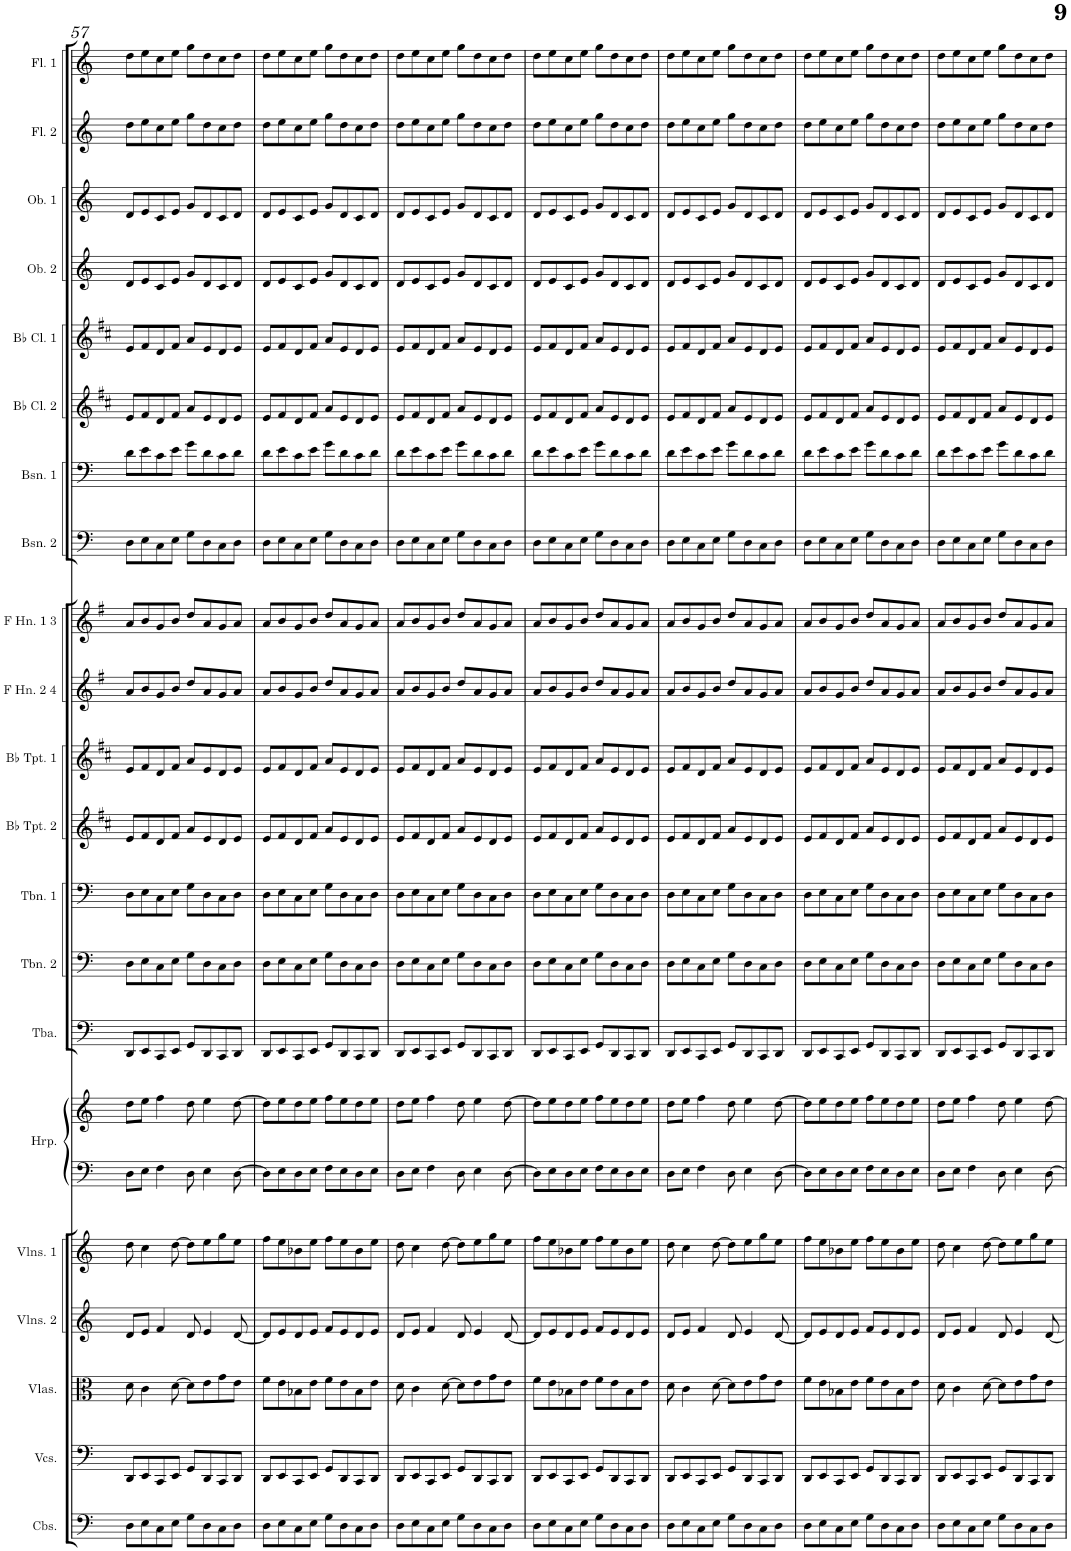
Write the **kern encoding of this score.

**kern	**kern	**kern	**kern	**kern	**kern	**kern	**kern	**kern	**kern	**kern	**kern	**kern	**kern	**kern	**kern	**kern	**kern	**kern	**kern	**kern	**kern
*part21	*part20	*part19	*part18	*part17	*part16	*part16	*part15	*part14	*part13	*part12	*part11	*part10	*part9	*part8	*part7	*part6	*part5	*part4	*part3	*part2	*part1
*staff22	*staff21	*staff20	*staff19	*staff18	*staff17	*staff16	*staff15	*staff14	*staff13	*staff12	*staff11	*staff10	*staff9	*staff8	*staff7	*staff6	*staff5	*staff4	*staff3	*staff2	*staff1
*I"Contrabasses	*I"Violoncellos	*I"Violas	*I"Violins 2	*I"Violins 1	*I"Harp	*	*I"Tuba	*I"Trombone 2	*I"Trombone 1	*I"Bb Trumpet 2	*I"Bb Trumpet 1	*I"F Horn 2 &amp; 4	*I"F Horn 1 &amp; 3	*I"Bassoon 2	*I"Bassoon 1	*I"Bb Clarinet 2	*I"Bb Clarinet 1	*I"Oboe 2	*I"Oboe 1	*I"Flute 2	*I"Flute 1
*I'Cbs.	*I'Vcs.	*I'Vlas.	*I'Vlns. 2	*I'Vlns. 1	*I'Hrp.	*	*I'Tba.	*I'Tbn. 2	*I'Tbn. 1	*I'Bb Tpt. 2	*I'Bb Tpt. 1	*I'F Hn. 2 4	*I'F Hn. 1 3	*I'Bsn. 2	*I'Bsn. 1	*I'Bb Cl. 2	*I'Bb Cl. 1	*I'Ob. 2	*I'Ob. 1	*I'Fl. 2	*I'Fl. 1
!!LO:PB:g=z
*clefF4	*clefF4	*clefC3	*clefG2	*clefG2	*clefF4	*clefG2	*clefF4	*clefF4	*clefF4	*clefG2	*clefG2	*clefG2	*clefG2	*clefF4	*clefF4	*clefG2	*clefG2	*clefG2	*clefG2	*clefG2	*clefG2
*Trd7c12	*	*	*	*	*	*	*	*	*	*Trd1c2	*Trd1c2	*Trd4c7	*Trd4c7	*	*	*Trd1c2	*Trd1c2	*	*	*	*
*k[]	*k[]	*k[]	*k[]	*k[]	*k[]	*k[]	*k[]	*k[]	*k[]	*k[f#c#]	*k[f#c#]	*k[f#]	*k[f#]	*k[]	*k[]	*k[f#c#]	*k[f#c#]	*k[]	*k[]	*k[]	*k[]
*M4/4	*M4/4	*M4/4	*M4/4	*M4/4	*M4/4	*M4/4	*M4/4	*M4/4	*M4/4	*M4/4	*M4/4	*M4/4	*M4/4	*M4/4	*M4/4	*M4/4	*M4/4	*M4/4	*M4/4	*M4/4	*M4/4
=57	=57	=57	=57	=57	=57	=57	=57	=57	=57	=57	=57	=57	=57	=57	=57	=57	=57	=57	=57	=57	=57
8D\L	8DD/L	8d\	8d/L	8dd\	8D\L	8dd\L	8DD/L	8D\L	8D\L	8e/L	8e/L	8a/L	8a/L	8D\L	8d\L	8e/L	8e/L	8d/L	8d/L	8dd\L	8dd\L
8E\	8EE/	4c\	8e/J	4cc\	8E\J	8ee\J	8EE/	8E\	8E\	8f#/	8f#/	8b/	8b/	8E\	8e\	8f#/	8f#/	8e/	8e/	8ee\	8ee\
8C\	8CC/	.	4f/	.	4F\	4ff\	8CC/	8C\	8C\	8d/	8d/	8g/	8g/	8C\	8c\	8d/	8d/	8c/	8c/	8cc\	8cc\
8E\J	8EE/J	[8d\	.	[8dd\	.	.	8EE/J	8E\J	8E\J	8f#/J	8f#/J	8b/J	8b/J	8E\J	8e\J	8f#/J	8f#/J	8e/J	8e/J	8ee\J	8ee\J
8G\L	8GG/L	8d\L]	8d/	8dd\L]	8D\	8dd\	8GG/L	8G\L	8G\L	8a/L	8a/L	8dd/L	8dd/L	8G\L	8g\L	8a/L	8a/L	8g/L	8g/L	8gg\L	8gg\L
8D\	8DD/	8e\	4e/	8ee\	4E\	4ee\	8DD/	8D\	8D\	8e/	8e/	8a/	8a/	8D\	8d\	8e/	8e/	8d/	8d/	8dd\	8dd\
8C\	8CC/	8g\	.	8gg\	.	.	8CC/	8C\	8C\	8d/	8d/	8g/	8g/	8C\	8c\	8d/	8d/	8c/	8c/	8cc\	8cc\
8D\J	8DD/J	8e\J	[8d/	8ee\J	[8D\	[8dd\	8DD/J	8D\J	8D\J	8e/J	8e/J	8a/J	8a/J	8D\J	8d\J	8e/J	8e/J	8d/J	8d/J	8dd\J	8dd\J
=58	=58	=58	=58	=58	=58	=58	=58	=58	=58	=58	=58	=58	=58	=58	=58	=58	=58	=58	=58	=58	=58
8D\L	8DD/L	8f\L	8d/L]	8ff\L	8D\L]	8dd\L]	8DD/L	8D\L	8D\L	8e/L	8e/L	8a/L	8a/L	8D\L	8d\L	8e/L	8e/L	8d/L	8d/L	8dd\L	8dd\L
8E\	8EE/	8e\	8e/	8ee\	8E\	8ee\	8EE/	8E\	8E\	8f#/	8f#/	8b/	8b/	8E\	8e\	8f#/	8f#/	8e/	8e/	8ee\	8ee\
8C\	8CC/	8B-X\	8d/	8b-X\	8D\	8dd\	8CC/	8C\	8C\	8d/	8d/	8g/	8g/	8C\	8c\	8d/	8d/	8c/	8c/	8cc\	8cc\
8E\J	8EE/J	8e\J	8e/J	8ee\J	8E\J	8ee\J	8EE/J	8E\J	8E\J	8f#/J	8f#/J	8b/J	8b/J	8E\J	8e\J	8f#/J	8f#/J	8e/J	8e/J	8ee\J	8ee\J
8G\L	8GG/L	8f\L	8f/L	8ff\L	8F\L	8ff\L	8GG/L	8G\L	8G\L	8a/L	8a/L	8dd/L	8dd/L	8G\L	8g\L	8a/L	8a/L	8g/L	8g/L	8gg\L	8gg\L
8D\	8DD/	8e\	8e/	8ee\	8E\	8ee\	8DD/	8D\	8D\	8e/	8e/	8a/	8a/	8D\	8d\	8e/	8e/	8d/	8d/	8dd\	8dd\
8C\	8CC/	8B-\	8d/	8b-\	8D\	8dd\	8CC/	8C\	8C\	8d/	8d/	8g/	8g/	8C\	8c\	8d/	8d/	8c/	8c/	8cc\	8cc\
8D\J	8DD/J	8e\J	8e/J	8ee\J	8E\J	8ee\J	8DD/J	8D\J	8D\J	8e/J	8e/J	8a/J	8a/J	8D\J	8d\J	8e/J	8e/J	8d/J	8d/J	8dd\J	8dd\J
=59	=59	=59	=59	=59	=59	=59	=59	=59	=59	=59	=59	=59	=59	=59	=59	=59	=59	=59	=59	=59	=59
8D\L	8DD/L	8d\	8d/L	8dd\	8D\L	8dd\L	8DD/L	8D\L	8D\L	8e/L	8e/L	8a/L	8a/L	8D\L	8d\L	8e/L	8e/L	8d/L	8d/L	8dd\L	8dd\L
8E\	8EE/	4c\	8e/J	4cc\	8E\J	8ee\J	8EE/	8E\	8E\	8f#/	8f#/	8b/	8b/	8E\	8e\	8f#/	8f#/	8e/	8e/	8ee\	8ee\
8C\	8CC/	.	4f/	.	4F\	4ff\	8CC/	8C\	8C\	8d/	8d/	8g/	8g/	8C\	8c\	8d/	8d/	8c/	8c/	8cc\	8cc\
8E\J	8EE/J	[8d\	.	[8dd\	.	.	8EE/J	8E\J	8E\J	8f#/J	8f#/J	8b/J	8b/J	8E\J	8e\J	8f#/J	8f#/J	8e/J	8e/J	8ee\J	8ee\J
8G\L	8GG/L	8d\L]	8d/	8dd\L]	8D\	8dd\	8GG/L	8G\L	8G\L	8a/L	8a/L	8dd/L	8dd/L	8G\L	8g\L	8a/L	8a/L	8g/L	8g/L	8gg\L	8gg\L
8D\	8DD/	8e\	4e/	8ee\	4E\	4ee\	8DD/	8D\	8D\	8e/	8e/	8a/	8a/	8D\	8d\	8e/	8e/	8d/	8d/	8dd\	8dd\
8C\	8CC/	8g\	.	8gg\	.	.	8CC/	8C\	8C\	8d/	8d/	8g/	8g/	8C\	8c\	8d/	8d/	8c/	8c/	8cc\	8cc\
8D\J	8DD/J	8e\J	[8d/	8ee\J	[8D\	[8dd\	8DD/J	8D\J	8D\J	8e/J	8e/J	8a/J	8a/J	8D\J	8d\J	8e/J	8e/J	8d/J	8d/J	8dd\J	8dd\J
=60	=60	=60	=60	=60	=60	=60	=60	=60	=60	=60	=60	=60	=60	=60	=60	=60	=60	=60	=60	=60	=60
8D\L	8DD/L	8f\L	8d/L]	8ff\L	8D\L]	8dd\L]	8DD/L	8D\L	8D\L	8e/L	8e/L	8a/L	8a/L	8D\L	8d\L	8e/L	8e/L	8d/L	8d/L	8dd\L	8dd\L
8E\	8EE/	8e\	8e/	8ee\	8E\	8ee\	8EE/	8E\	8E\	8f#/	8f#/	8b/	8b/	8E\	8e\	8f#/	8f#/	8e/	8e/	8ee\	8ee\
8C\	8CC/	8B-X\	8d/	8b-X\	8D\	8dd\	8CC/	8C\	8C\	8d/	8d/	8g/	8g/	8C\	8c\	8d/	8d/	8c/	8c/	8cc\	8cc\
8E\J	8EE/J	8e\J	8e/J	8ee\J	8E\J	8ee\J	8EE/J	8E\J	8E\J	8f#/J	8f#/J	8b/J	8b/J	8E\J	8e\J	8f#/J	8f#/J	8e/J	8e/J	8ee\J	8ee\J
8G\L	8GG/L	8f\L	8f/L	8ff\L	8F\L	8ff\L	8GG/L	8G\L	8G\L	8a/L	8a/L	8dd/L	8dd/L	8G\L	8g\L	8a/L	8a/L	8g/L	8g/L	8gg\L	8gg\L
8D\	8DD/	8e\	8e/	8ee\	8E\	8ee\	8DD/	8D\	8D\	8e/	8e/	8a/	8a/	8D\	8d\	8e/	8e/	8d/	8d/	8dd\	8dd\
8C\	8CC/	8B-\	8d/	8b-\	8D\	8dd\	8CC/	8C\	8C\	8d/	8d/	8g/	8g/	8C\	8c\	8d/	8d/	8c/	8c/	8cc\	8cc\
8D\J	8DD/J	8e\J	8e/J	8ee\J	8E\J	8ee\J	8DD/J	8D\J	8D\J	8e/J	8e/J	8a/J	8a/J	8D\J	8d\J	8e/J	8e/J	8d/J	8d/J	8dd\J	8dd\J
=61	=61	=61	=61	=61	=61	=61	=61	=61	=61	=61	=61	=61	=61	=61	=61	=61	=61	=61	=61	=61	=61
8D\L	8DD/L	8d\	8d/L	8dd\	8D\L	8dd\L	8DD/L	8D\L	8D\L	8e/L	8e/L	8a/L	8a/L	8D\L	8d\L	8e/L	8e/L	8d/L	8d/L	8dd\L	8dd\L
8E\	8EE/	4c\	8e/J	4cc\	8E\J	8ee\J	8EE/	8E\	8E\	8f#/	8f#/	8b/	8b/	8E\	8e\	8f#/	8f#/	8e/	8e/	8ee\	8ee\
8C\	8CC/	.	4f/	.	4F\	4ff\	8CC/	8C\	8C\	8d/	8d/	8g/	8g/	8C\	8c\	8d/	8d/	8c/	8c/	8cc\	8cc\
8E\J	8EE/J	[8d\	.	[8dd\	.	.	8EE/J	8E\J	8E\J	8f#/J	8f#/J	8b/J	8b/J	8E\J	8e\J	8f#/J	8f#/J	8e/J	8e/J	8ee\J	8ee\J
8G\L	8GG/L	8d\L]	8d/	8dd\L]	8D\	8dd\	8GG/L	8G\L	8G\L	8a/L	8a/L	8dd/L	8dd/L	8G\L	8g\L	8a/L	8a/L	8g/L	8g/L	8gg\L	8gg\L
8D\	8DD/	8e\	4e/	8ee\	4E\	4ee\	8DD/	8D\	8D\	8e/	8e/	8a/	8a/	8D\	8d\	8e/	8e/	8d/	8d/	8dd\	8dd\
8C\	8CC/	8g\	.	8gg\	.	.	8CC/	8C\	8C\	8d/	8d/	8g/	8g/	8C\	8c\	8d/	8d/	8c/	8c/	8cc\	8cc\
8D\J	8DD/J	8e\J	[8d/	8ee\J	[8D\	[8dd\	8DD/J	8D\J	8D\J	8e/J	8e/J	8a/J	8a/J	8D\J	8d\J	8e/J	8e/J	8d/J	8d/J	8dd\J	8dd\J
=62	=62	=62	=62	=62	=62	=62	=62	=62	=62	=62	=62	=62	=62	=62	=62	=62	=62	=62	=62	=62	=62
8D\L	8DD/L	8f\L	8d/L]	8ff\L	8D\L]	8dd\L]	8DD/L	8D\L	8D\L	8e/L	8e/L	8a/L	8a/L	8D\L	8d\L	8e/L	8e/L	8d/L	8d/L	8dd\L	8dd\L
8E\	8EE/	8e\	8e/	8ee\	8E\	8ee\	8EE/	8E\	8E\	8f#/	8f#/	8b/	8b/	8E\	8e\	8f#/	8f#/	8e/	8e/	8ee\	8ee\
8C\	8CC/	8B-X\	8d/	8b-X\	8D\	8dd\	8CC/	8C\	8C\	8d/	8d/	8g/	8g/	8C\	8c\	8d/	8d/	8c/	8c/	8cc\	8cc\
8E\J	8EE/J	8e\J	8e/J	8ee\J	8E\J	8ee\J	8EE/J	8E\J	8E\J	8f#/J	8f#/J	8b/J	8b/J	8E\J	8e\J	8f#/J	8f#/J	8e/J	8e/J	8ee\J	8ee\J
8G\L	8GG/L	8f\L	8f/L	8ff\L	8F\L	8ff\L	8GG/L	8G\L	8G\L	8a/L	8a/L	8dd/L	8dd/L	8G\L	8g\L	8a/L	8a/L	8g/L	8g/L	8gg\L	8gg\L
8D\	8DD/	8e\	8e/	8ee\	8E\	8ee\	8DD/	8D\	8D\	8e/	8e/	8a/	8a/	8D\	8d\	8e/	8e/	8d/	8d/	8dd\	8dd\
8C\	8CC/	8B-\	8d/	8b-\	8D\	8dd\	8CC/	8C\	8C\	8d/	8d/	8g/	8g/	8C\	8c\	8d/	8d/	8c/	8c/	8cc\	8cc\
8D\J	8DD/J	8e\J	8e/J	8ee\J	8E\J	8ee\J	8DD/J	8D\J	8D\J	8e/J	8e/J	8a/J	8a/J	8D\J	8d\J	8e/J	8e/J	8d/J	8d/J	8dd\J	8dd\J
=63	=63	=63	=63	=63	=63	=63	=63	=63	=63	=63	=63	=63	=63	=63	=63	=63	=63	=63	=63	=63	=63
8D\L	8DD/L	8d\	8d/L	8dd\	8D\L	8dd\L	8DD/L	8D\L	8D\L	8e/L	8e/L	8a/L	8a/L	8D\L	8d\L	8e/L	8e/L	8d/L	8d/L	8dd\L	8dd\L
8E\	8EE/	4c\	8e/J	4cc\	8E\J	8ee\J	8EE/	8E\	8E\	8f#/	8f#/	8b/	8b/	8E\	8e\	8f#/	8f#/	8e/	8e/	8ee\	8ee\
8C\	8CC/	.	4f/	.	4F\	4ff\	8CC/	8C\	8C\	8d/	8d/	8g/	8g/	8C\	8c\	8d/	8d/	8c/	8c/	8cc\	8cc\
8E\J	8EE/J	[8d\	.	[8dd\	.	.	8EE/J	8E\J	8E\J	8f#/J	8f#/J	8b/J	8b/J	8E\J	8e\J	8f#/J	8f#/J	8e/J	8e/J	8ee\J	8ee\J
8G\L	8GG/L	8d\L]	8d/	8dd\L]	8D\	8dd\	8GG/L	8G\L	8G\L	8a/L	8a/L	8dd/L	8dd/L	8G\L	8g\L	8a/L	8a/L	8g/L	8g/L	8gg\L	8gg\L
8D\	8DD/	8e\	4e/	8ee\	4E\	4ee\	8DD/	8D\	8D\	8e/	8e/	8a/	8a/	8D\	8d\	8e/	8e/	8d/	8d/	8dd\	8dd\
8C\	8CC/	8g\	.	8gg\	.	.	8CC/	8C\	8C\	8d/	8d/	8g/	8g/	8C\	8c\	8d/	8d/	8c/	8c/	8cc\	8cc\
8D\J	8DD/J	8e\J	[8d/	8ee\J	[8D\	[8dd\	8DD/J	8D\J	8D\J	8e/J	8e/J	8a/J	8a/J	8D\J	8d\J	8e/J	8e/J	8d/J	8d/J	8dd\J	8dd\J
=	=	=	=	=	=	=	=	=	=	=	=	=	=	=	=	=	=	=	=	=	=
*-	*-	*-	*-	*-	*-	*-	*-	*-	*-	*-	*-	*-	*-	*-	*-	*-	*-	*-	*-	*-	*-
